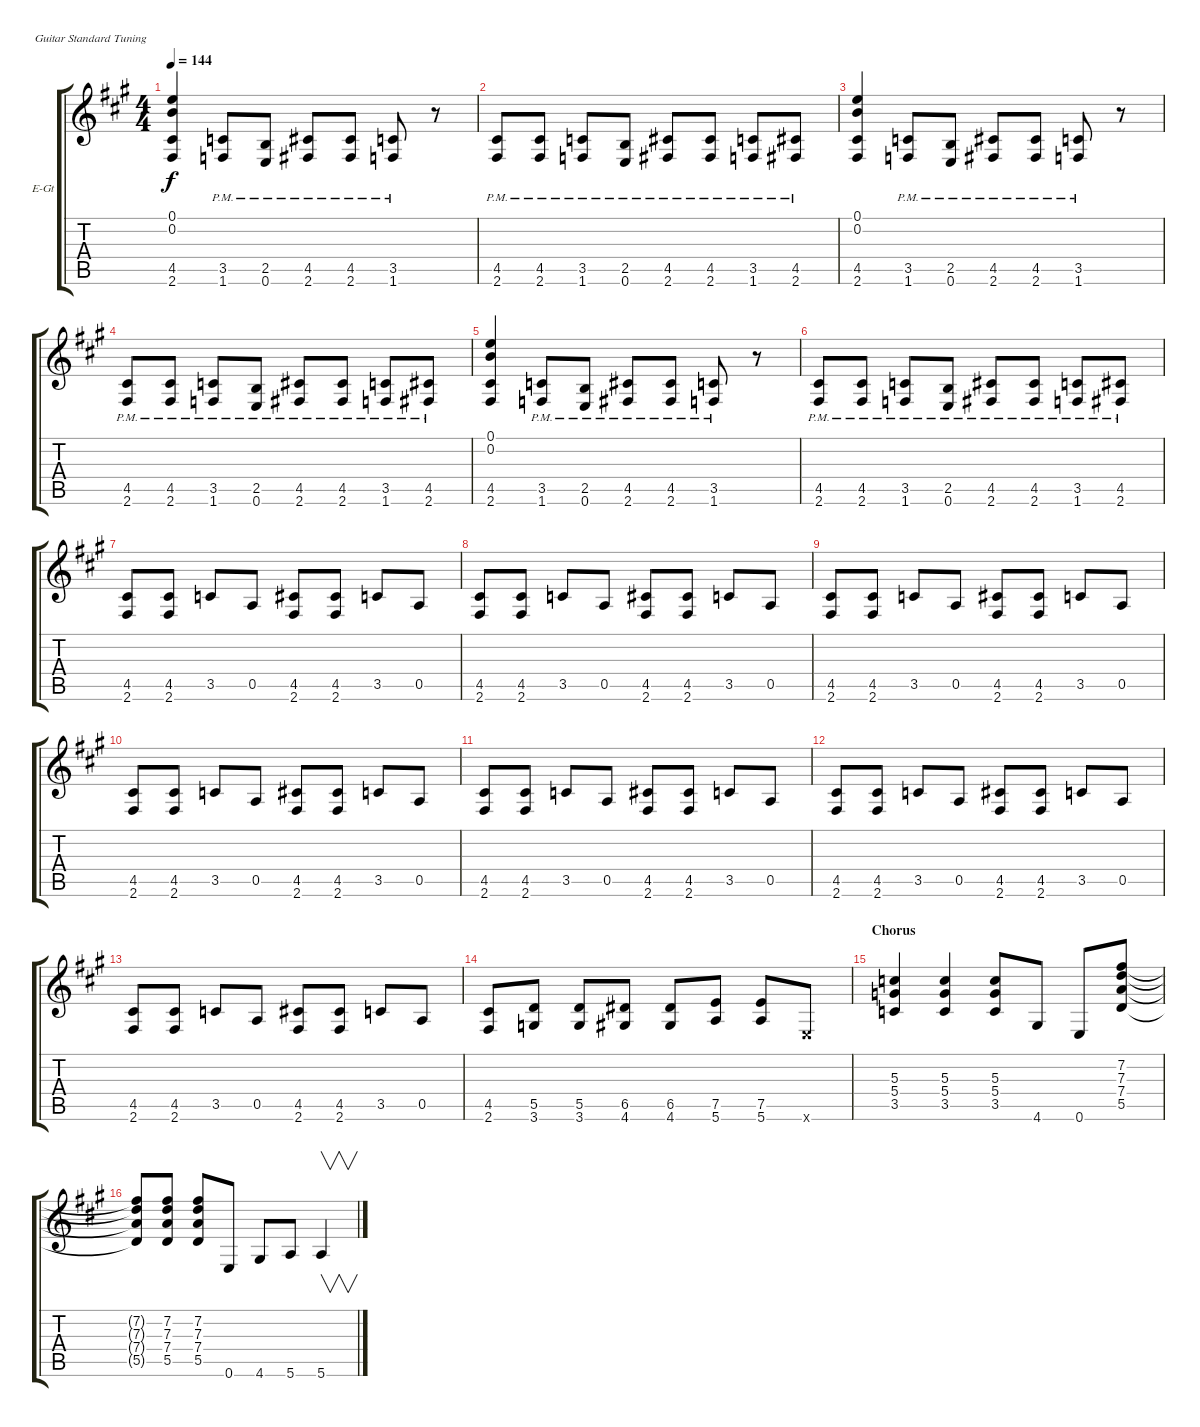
\defaultSystemsLayout 4
\bracketExtendMode groupsimilarinstruments
\firstSystemTrackNameOrientation horizontal
\otherSystemsTrackNameOrientation horizontal
\track ("Electric Guitar" "E-Gt") {instrument distortionguitar}
\staff {score tabs}
\tuning (E4 B3 G3 D3 A2 E2)
\ts (4 4)
\tempo 144
\clef g2
\scale
1.07062
\ks a
(2.6 4.5 0.1 0.2).4{dy f} (1.6{pm} 3.5{pm}).8 (0.6{pm} 2.5{pm}).8 (2.6{pm} 4.5{pm}).8 (2.6{pm} 4.5{pm}).8 (1.6{pm} 3.5{pm}).8 r.8 |
\scale
0.929382 (2.6{pm} 4.5{pm}).8 (2.6{pm} 4.5{pm}).8 (1.6{pm} 3.5{pm}).8 (0.6{pm} 2.5{pm}).8 (2.6{pm} 4.5{pm}).8 (2.6{pm} 4.5{pm}).8 (1.6{pm} 3.5{pm}).8 (2.6{pm} 4.5{pm}).8 |
\scale
1.07062 (2.6 4.5 0.1 0.2).4 (1.6{pm} 3.5{pm}).8 (0.6{pm} 2.5{pm}).8 (2.6{pm} 4.5{pm}).8 (2.6{pm} 4.5{pm}).8 (1.6{pm} 3.5{pm}).8 r.8 |
\scale
0.929382 (2.6{pm} 4.5{pm}).8 (2.6{pm} 4.5{pm}).8 (1.6{pm} 3.5{pm}).8 (0.6{pm} 2.5{pm}).8 (2.6{pm} 4.5{pm}).8 (2.6{pm} 4.5{pm}).8 (1.6{pm} 3.5{pm}).8 (2.6{pm} 4.5{pm}).8 |
\scale
1.07062 (2.6 4.5 0.1 0.2).4 (1.6{pm} 3.5{pm}).8 (0.6{pm} 2.5{pm}).8 (2.6{pm} 4.5{pm}).8 (2.6{pm} 4.5{pm}).8 (1.6{pm} 3.5{pm}).8 r.8 |
\scale
0.929382 (2.6{pm} 4.5{pm}).8 (2.6{pm} 4.5{pm}).8 (1.6{pm} 3.5{pm}).8 (0.6{pm} 2.5{pm}).8 (2.6{pm} 4.5{pm}).8 (2.6{pm} 4.5{pm}).8 (1.6{pm} 3.5{pm}).8 (2.6{pm} 4.5{pm}).8 |
\scale
1.07062 (2.6 4.5).8 (2.6 4.5).8 3.5.8 0.5.8 (2.6 4.5).8 (2.6 4.5).8 3.5.8 0.5.8 |
\scale
0.929382 (2.6 4.5).8 (2.6 4.5).8 3.5.8 0.5.8 (2.6 4.5).8 (2.6 4.5).8 3.5.8 0.5.8 |
\scale
1.07062 (2.6 4.5).8 (2.6 4.5).8 3.5.8 0.5.8 (2.6 4.5).8 (2.6 4.5).8 3.5.8 0.5.8 |
\scale
0.929382 (2.6 4.5).8 (2.6 4.5).8 3.5.8 0.5.8 (2.6 4.5).8 (2.6 4.5).8 3.5.8 0.5.8 |
\scale
1.07062 (2.6 4.5).8 (2.6 4.5).8 3.5.8 0.5.8 (2.6 4.5).8 (2.6 4.5).8 3.5.8 0.5.8 |
\scale
0.929382 (2.6 4.5).8 (2.6 4.5).8 3.5.8 0.5.8 (2.6 4.5).8 (2.6 4.5).8 3.5.8 0.5.8 |
\scale
1.07062 (2.6 4.5).8 (2.6 4.5).8 3.5.8 0.5.8 (2.6 4.5).8 (2.6 4.5).8 3.5.8 0.5.8 |
\scale
0.929382 (2.6 4.5).8 (3.6 5.5).8 (3.6 5.5).8 (4.6 6.5).8 (4.6 6.5).8 (5.6 7.5).8 (5.6 7.5).8 0.6{x}.8 |
\section ("" "Chorus")
\scale
1.07062 (3.5 5.4 5.3).4 (3.5 5.4 5.3).4 (3.5 5.4 5.3).8 4.6.8 0.6.8 (5.5 7.4 7.3 7.2).8 |
\scale
0.929382 (5.5{t} 7.4{t} 7.3{t} 7.2{t}).8 (5.5 7.4 7.3 7.2).8 (5.5 7.4 7.3 7.2).8 0.6.8 4.6.8 5.6.8 5.6.4{v}
